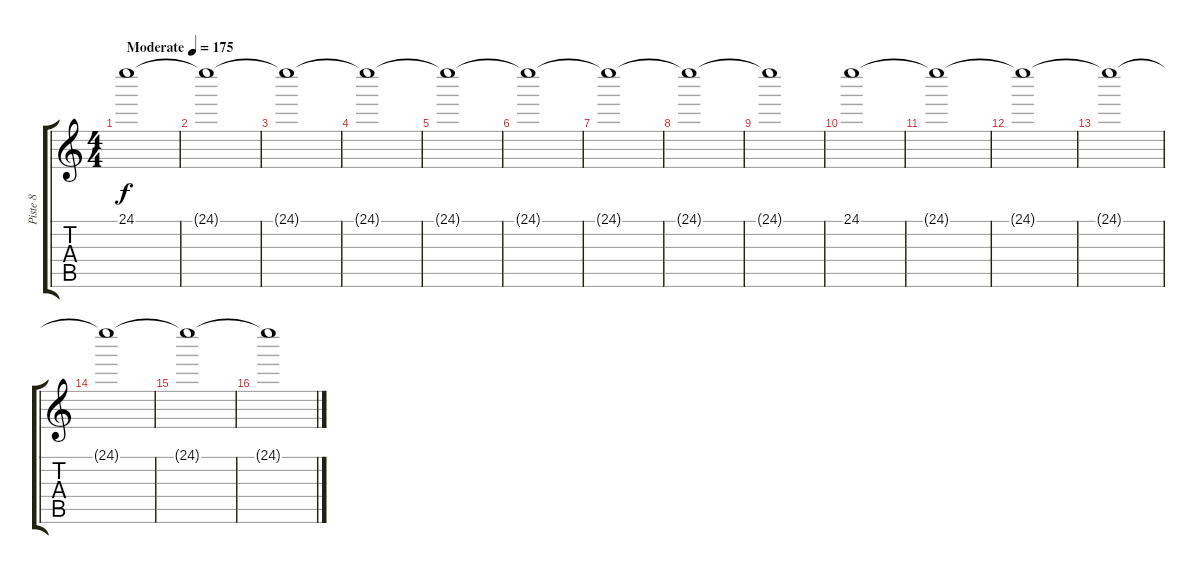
\track ("Piste 8" "Piste 8") {instrument acousticguitarsteel}
\staff {score tabs}
\tuning (E4 B3 G3 D3 A2 E2) {hide}
\ts (4 4)
\tempo (175 "Moderate")
\tempo 100
\tempo (175 "Moderate")
\clef g2
\ks c
24.1.1{dy f instrument stringensemble2} |
24.1{t}.1 |
24.1{t}.1 |
24.1{t}.1 |
24.1{t}.1 |
24.1{t}.1 |
24.1{t}.1 |
24.1{t}.1 |
24.1{t}.1 |
24.1.1{instrument stringensemble2} |
24.1{t}.1 |
24.1{t}.1 |
24.1{t}.1 |
24.1{t}.1 |
24.1{t}.1 |
24.1{t}.1
